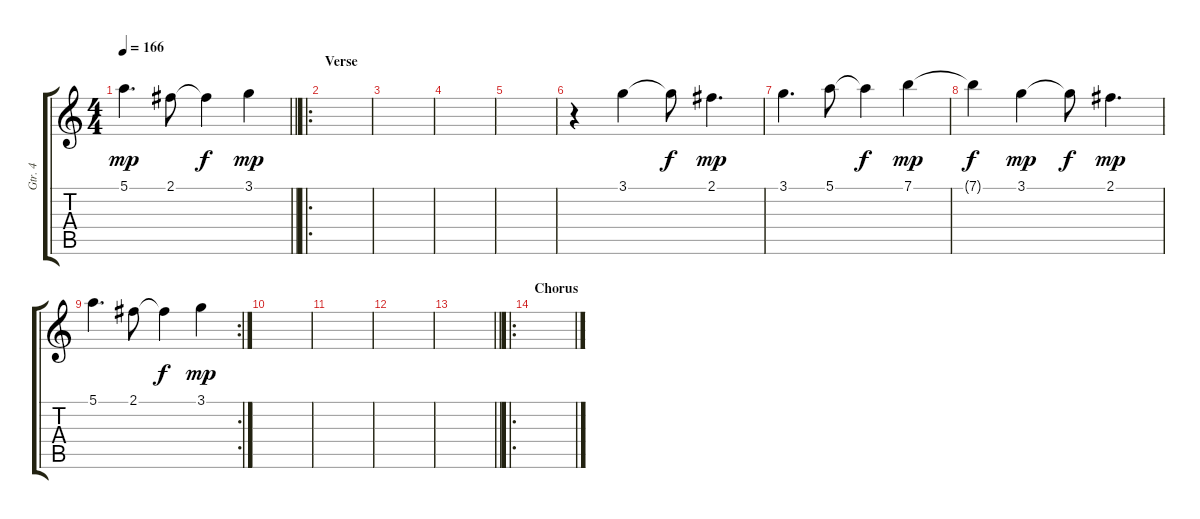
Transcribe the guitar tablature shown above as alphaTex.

\track ("Gtr. 4" "Gtr. 4") {instrument acousticguitarsteel}
\staff {score tabs}
\tuning (E4 B3 G3 D3 A2 E2) {hide}
\ts (4 4)
\tempo 166
\clef g2
\barLineRight lightlight
\ks c
5.1.4{d dy mp} 2.1.8 2.1{t}.4{dy f} 3.1.4{dy mp} |
\ro
\section ("" "Verse")
|
|
|
|
r.4 3.1.4 3.1{t}.8{dy f} 2.1.4{d dy mp} |
3.1.4{d} 5.1.8 5.1{t}.4{dy f} 7.1.4{dy mp} |
7.1{t}.4{dy f} 3.1.4{dy mp} 3.1{t}.8{dy f} 2.1.4{d dy mp} |
\rc 2
5.1.4{d} 2.1.8 2.1{t}.4{dy f} 3.1.4{dy mp} |
|
|
|
\barLineRight lightlight
|
\ro
\section ("" "Chorus")
